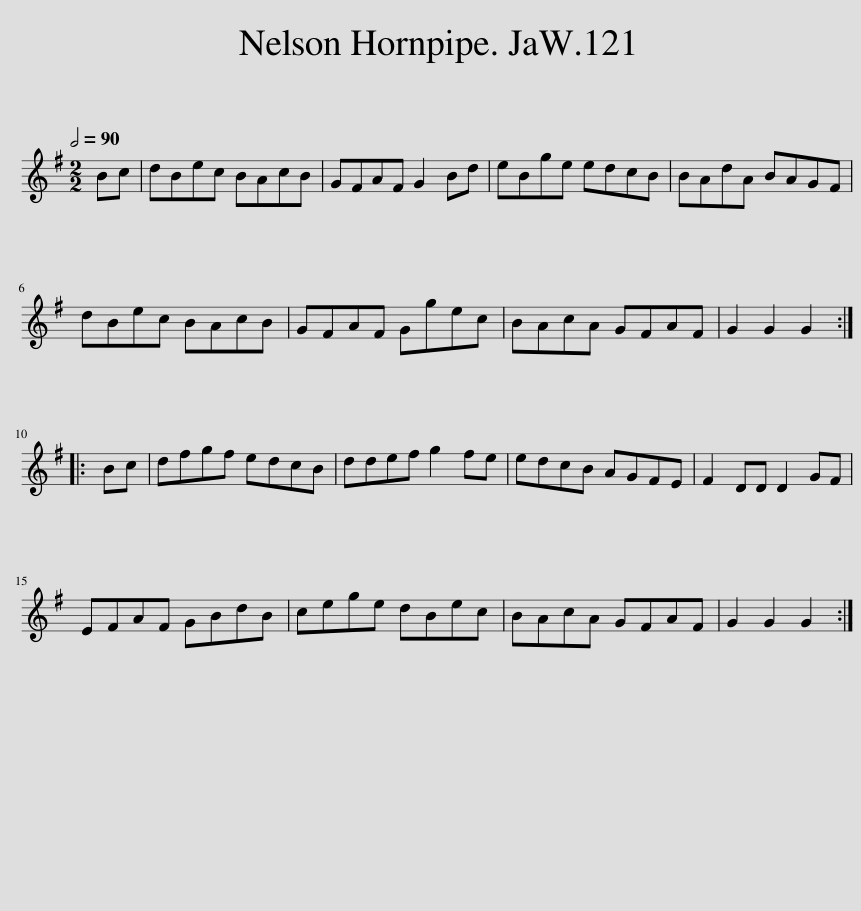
X:1
L:1/8
Q:1/2=90
M:2/2
I:linebreak $
K:G
V:1 treble
V:1
 Bc | dBec BAcB | GFAF G2 Bd | eBge edcB | BAdA BAGF |$ %5
 dBec BAcB | GFAF Ggec | BAcA GFAF | G2 G2 G2 ::$ Bc | %10
 dfgf edcB | ddef g2 fe | edcB AGFE | F2 DD D2 GF |$ EFAF GBdB | %15
 cege dBec | BAcA GFAF | G2 G2 G2 :| %18
